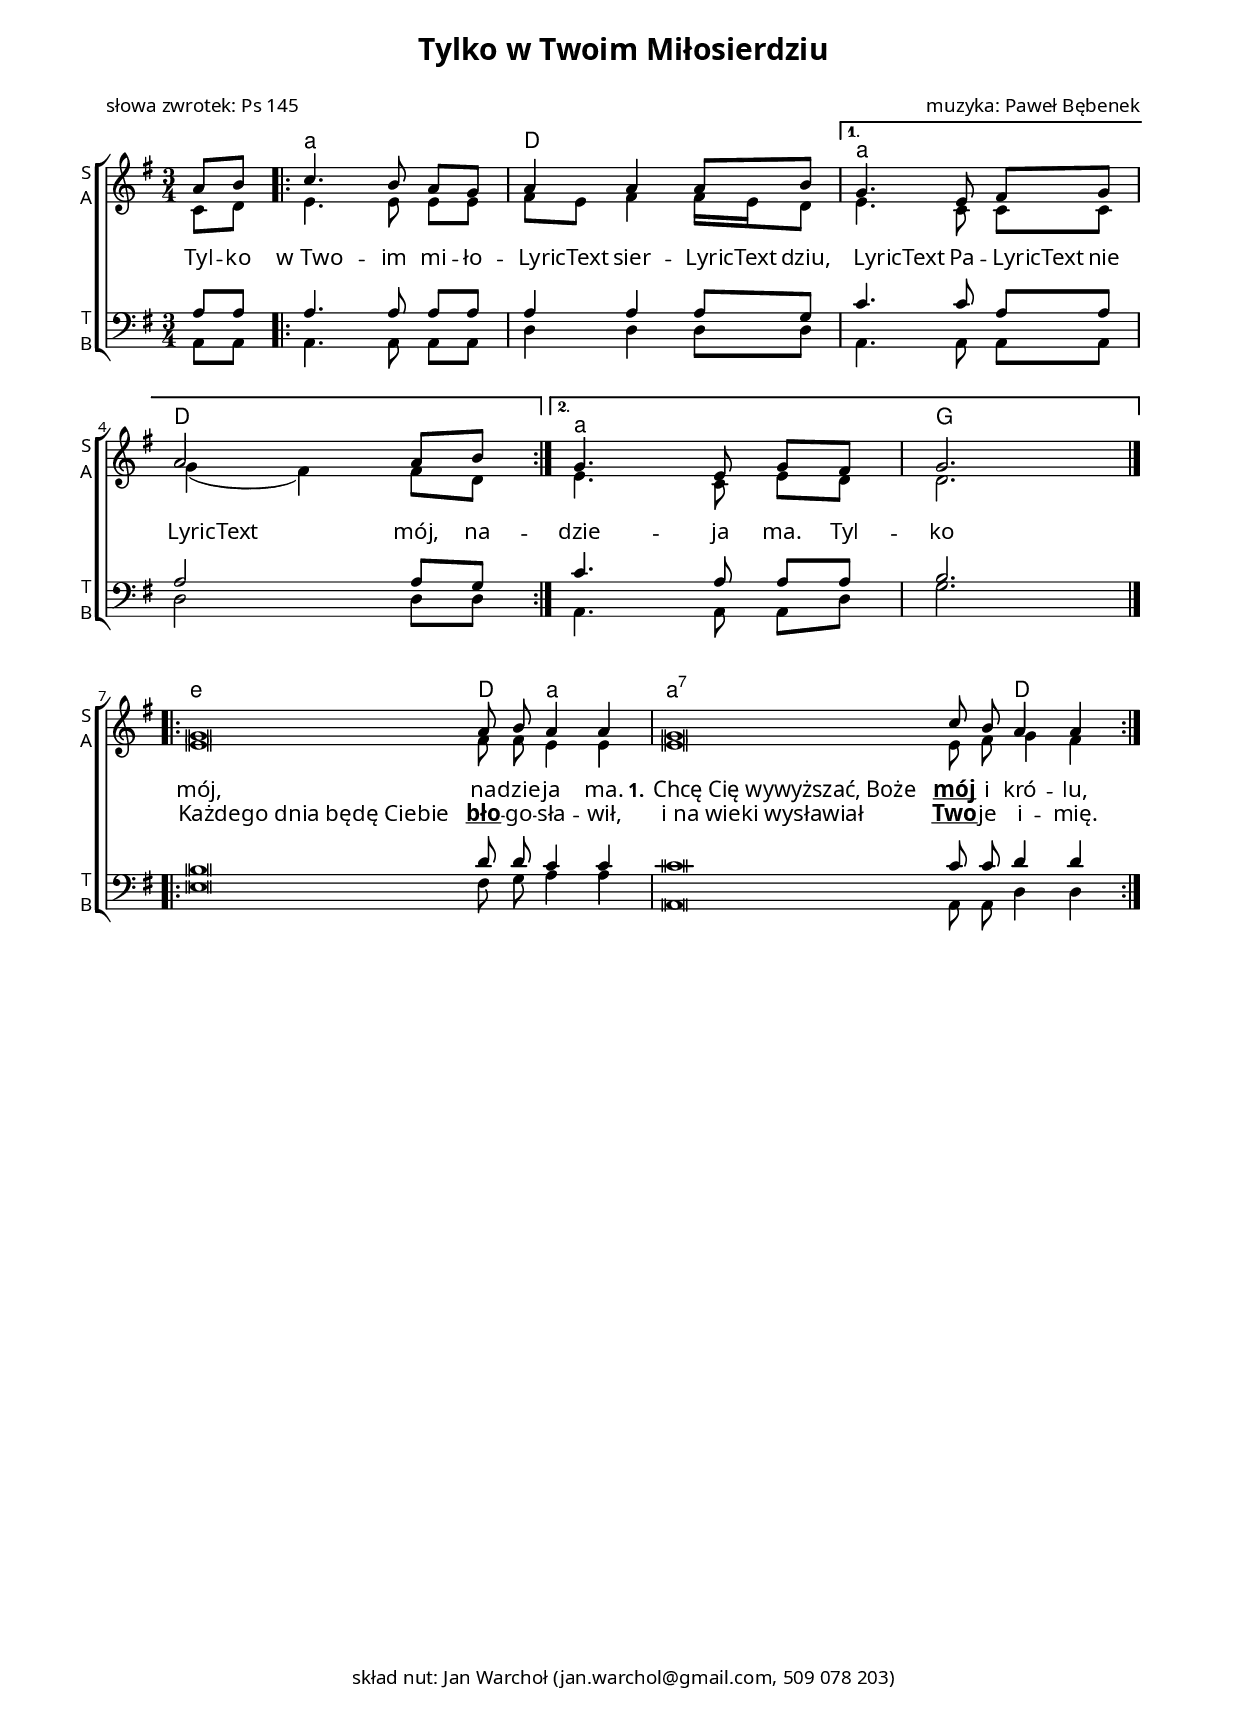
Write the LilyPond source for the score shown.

\version "2.17.16"
#(set-global-staff-size 16.5)

\header	{
  title = \markup \column { "Tylko w Twoim Miłosierdziu" " " }
  poet = "słowa zwrotek: Ps 145"
  composer = "muzyka: Paweł Bębenek"
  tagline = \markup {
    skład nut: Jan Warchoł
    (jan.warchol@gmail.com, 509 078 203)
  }
}

\defineBarLine "finrep" #'("|." ".|:" "")

\paper {
  #(define fonts
     (make-pango-font-tree "Minion Pro"
       "Nimbus Sans"
       "Luxi Mono"
       (/ staff-height pt 20)))
  top-margin = 10 \mm
  left-margin = 18 \mm
  right-margin = 17 \mm
  markup-system-spacing #'basic-distance = #15
  system-system-spacing #'basic-distance = #15
}
%--------------------------------MELODY--------------------------------
sopranomelody = \relative f' {
  \key g \major
  \time 3/4
  \partial 4
  a8 b
  \repeat volta 2 {
    c4. b8 a g
    a4 a a8 b
  }
  \alternative {
    {
      g4. e8 fis g
      a2 a8 b
    }
    {
      g4. e8 g fis
      g2.
    }
  }
  \bar "finrep"
  \break
  \repeat volta 2 {
    \cadenzaOn
    g\breve a8 b a4 a
    \bar "|"
    g\breve c8 b a4 a
    \cadenzaOff
  }
}
altomelody = \relative f' {
  \key g \major
  \time 3/4
  \partial 4
  c8 d
  \repeat volta 2 {
    e4. e8 e e
    fis8 e fis4 fis16 e d8
  }
  \alternative {
    {
      e4. c8 c c
      g'4( fis) fis8 d
    }
    {
      e4. c8 e d
      d2.
    }
  }
  \bar "finrep"
  \break
  \repeat volta 2 {
    \cadenzaOn
    e\breve fis8 fis e4 e
    \bar "|"
    e\breve e8 fis g4 fis
    \cadenzaOff
  }
}
tenormelody = \relative f {
  \key g \major
  \time 3/4
  \partial 4
  a8 a
  \repeat volta 2 {
    a4. a8 a a
    a4 a a8 g
  }
  \alternative {
    {
      c4. c8 a a
      a2 a8 g
    }
    {
      c4. a8 a a
      b2.
    }
  }
  \bar "finrep"
  \break
  \repeat volta 2 {
    \cadenzaOn
    b\breve d8 d c4 c
    \bar "|"
    c\breve c8 c d4 d
    \cadenzaOff
  }
}
bassmelody = \relative f {
  \key g \major
  \time 3/4
  \partial 4
  a,8 a
  \repeat volta 2 {
    a4. a8 a a
    d4 d d8 d
  }
  \alternative {
    {
      a4. a8 a a
      d2 d8 d
    }
    {
      a4. a8 a d
      g2.
    }
  }
  \bar "finrep"
  \break
  \repeat volta 2 {
    \cadenzaOn
    e\breve fis8 g a4 a
    \bar "|"
    a,\breve a8 a d4 d
    \cadenzaOff
  }
}
akordy = \chordmode {
  \set chordNameLowercaseMinor = ##t
  s4
  a2.:m d
  \once \override ChordName #'Y-offset = #-1
  a:m d
  \once \override ChordName #'Y-offset = #-1
  a:m g
  \cadenzaOn
  e\breve:m d4 a2:m
  a\breve:m7 s4 d2
  \cadenzaOff
}
%--------------------------------LYRICS--------------------------------
bolden = {
  \once \override LyricText #'font-name = #"Minion Pro Bold"
}

text = \lyricmode {
  Tyl -- ko w_Two -- im mi -- ło -- \tweak #'X-offset #-0.8 LyricText sier --
  \tweak #'X-offset #-1 LyricText dziu,
  \tweak #'X-offset #-0.3 LyricText Pa --
  \tweak #'X-offset #-0.4 LyricText nie
  \tweak #'X-offset #-0.8 LyricText mój,
  na -- dzie -- ja ma. Tyl -- ko
  mój, na -- dzie -- ja ma.
  \set stanza = "1."
  \once \override LyricSpace #'minimum-distance = #2
  \tweak #'X-offset #-1.5 \markup \scale #'(0.97 . 1) "Chcę Cię wywyższać, Boże"
  \bolden \markup \underline mój i kró -- lu,
  \once \override LyricSpace #'minimum-distance = #2
  \tweak #'X-offset #-0.5 \markup \scale #'(0.95 . 1) "i błogosławić imię Twe na zawsze"
  \bolden \markup \underline i na wie -- ki.
}
secondverse = \lyricmode {
  \repeat unfold 22 \skip4
  \once \override LyricSpace #'minimum-distance = #2
  \tweak #'X-offset #-1.5 "Każdego dnia będę Ciebie"
  \bolden \markup \underline bło -- go -- sła -- wił,
  \tweak #'X-offset #-0.5 "i na wieki wysławiał"
  \bolden \markup \underline Two -- je i -- mię.
}
%--------------------------------ALL-FILE VARIABLE--------------------------------

\score {
  \new ChoirStaff <<
    \new ChordNames { \germanChords \akordy }
    \new Staff = women \with {
      instrumentName = \markup \center-column { S A }
      shortInstrumentName = \markup \center-column { S A }
    } <<
      \clef treble
      \new Voice = soprano {
        \voiceOne
        \sopranomelody
      }
      \new Voice = alto {
        \voiceTwo
        \altomelody
      }
    >>
    \new Lyrics = sopranolyrics \with {
      \override VerticalAxisGroup #'staff-affinity = #CENTER
      \override VerticalAxisGroup #'nonstaff-relatedstaff-spacing #'padding = #1.5
    }
    \lyricsto soprano \text
    \new Lyrics = sopranolyrics \with {
    }
    \lyricsto soprano \secondverse

    \new Staff = men \with {
      instrumentName = \markup \center-column { T B }
      shortInstrumentName = \markup \center-column { T B }
    } <<
      \clef bass
      \new Voice = tenor {
        \voiceOne
        \tenormelody
      }
      \new Voice = bass {
        \voiceTwo
        \bassmelody
      }
    >>
  >>
  \layout {
    \override NoteHead #'style = #'altdefault
    indent = 0
    \override LyricText #'font-name = #"Minion Pro Medium"
    \override LyricText #'font-size = #1.5
    \set Timing.beamHalfMeasure = ##f
  }
}
